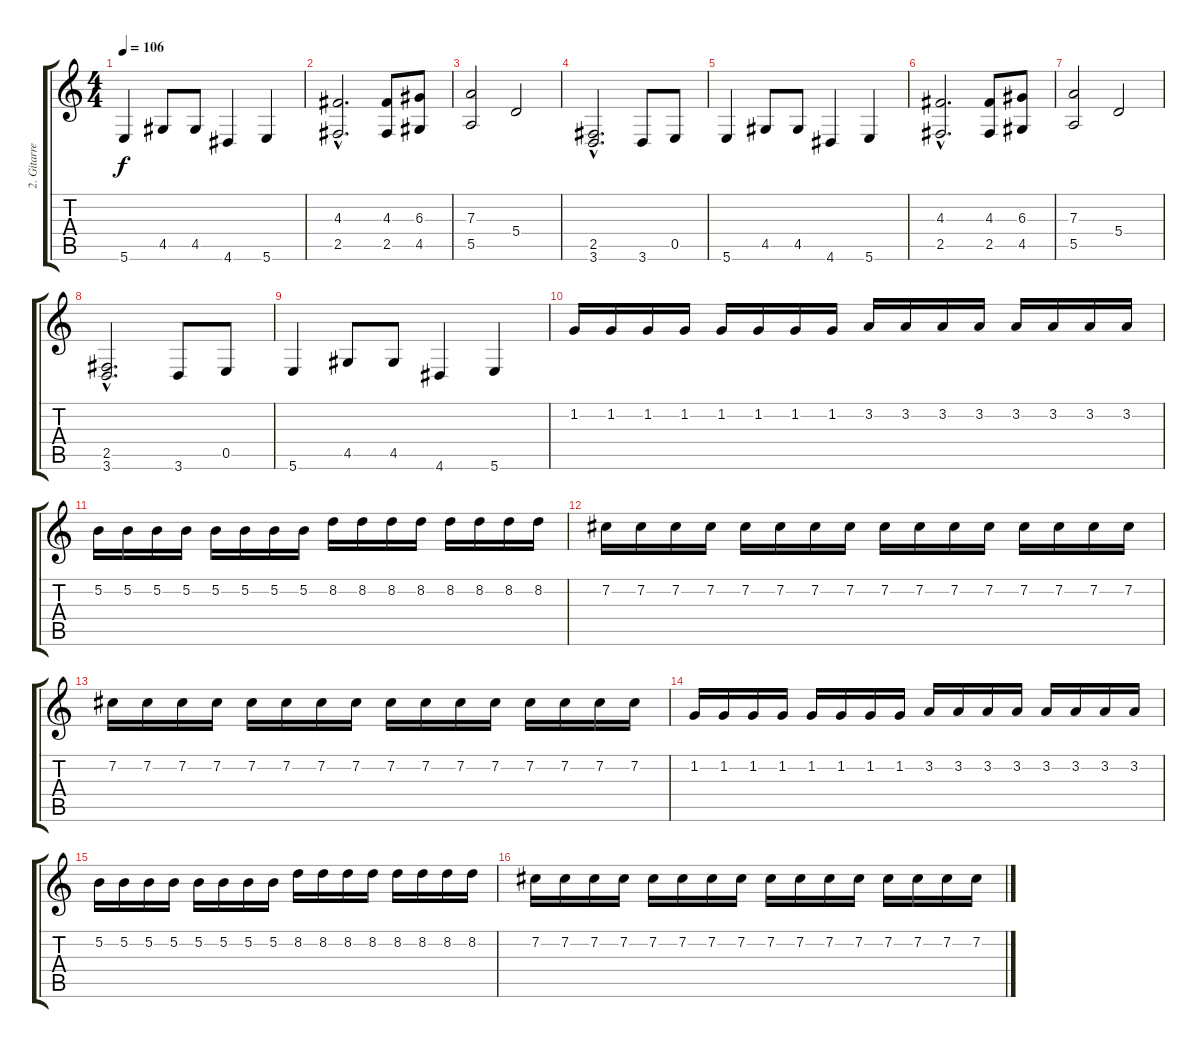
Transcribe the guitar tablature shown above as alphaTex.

\track ("2. Gitarre" "2. Gitarre") {instrument overdrivenguitar}
\staff {score tabs}
\tuning (B3 Gb3 D3 A2 E2 B1) {hide}
\ts (4 4)
\tempo 106
\clef g2
\ks c
5.6.4{dy f} 4.5.8 4.5.8 4.6.4 5.6.4 |
(4.3{hac} 2.5{hac}).2{d} (4.3 2.5).8 (6.3 4.5).8 |
(7.3 5.5).2 5.4.2 |
(2.5{hac} 3.6{hac}).2{d} 3.6.8 0.5.8 |
5.6.4 4.5.8 4.5.8 4.6.4 5.6.4 |
(4.3{hac} 2.5{hac}).2{d} (4.3 2.5).8 (6.3 4.5).8 |
(7.3 5.5).2 5.4.2 |
(2.5{hac} 3.6{hac}).2{d} 3.6.8 0.5.8 |
5.6.4 4.5.8 4.5.8 4.6.4 5.6.4 |
1.2.16 1.2.16 1.2.16 1.2.16 1.2.16 1.2.16 1.2.16 1.2.16 3.2.16 3.2.16 3.2.16 3.2.16 3.2.16 3.2.16 3.2.16 3.2.16 |
5.2.16 5.2.16 5.2.16 5.2.16 5.2.16 5.2.16 5.2.16 5.2.16 8.2.16 8.2.16 8.2.16 8.2.16 8.2.16 8.2.16 8.2.16 8.2.16 |
7.2.16 7.2.16 7.2.16 7.2.16 7.2.16 7.2.16 7.2.16 7.2.16 7.2.16 7.2.16 7.2.16 7.2.16 7.2.16 7.2.16 7.2.16 7.2.16 |
7.2.16 7.2.16 7.2.16 7.2.16 7.2.16 7.2.16 7.2.16 7.2.16 7.2.16 7.2.16 7.2.16 7.2.16 7.2.16 7.2.16 7.2.16 7.2.16 |
1.2.16 1.2.16 1.2.16 1.2.16 1.2.16 1.2.16 1.2.16 1.2.16 3.2.16 3.2.16 3.2.16 3.2.16 3.2.16 3.2.16 3.2.16 3.2.16 |
5.2.16 5.2.16 5.2.16 5.2.16 5.2.16 5.2.16 5.2.16 5.2.16 8.2.16 8.2.16 8.2.16 8.2.16 8.2.16 8.2.16 8.2.16 8.2.16 |
7.2.16 7.2.16 7.2.16 7.2.16 7.2.16 7.2.16 7.2.16 7.2.16 7.2.16 7.2.16 7.2.16 7.2.16 7.2.16 7.2.16 7.2.16 7.2.16
